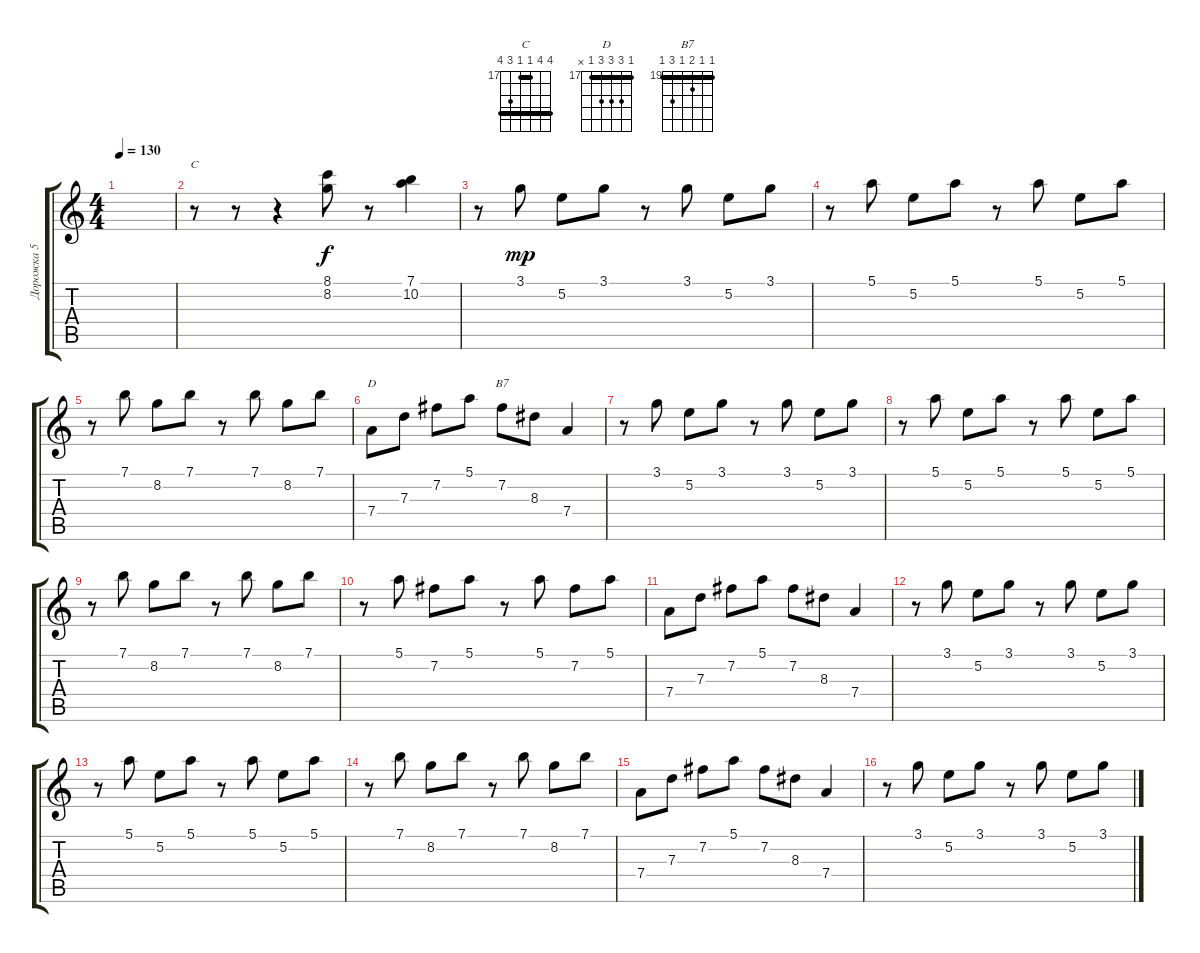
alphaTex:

\track ("Дорожка 5" "Дорожка 5") {instrument distortionguitar}
\staff {score tabs}
\tuning (E4 B3 G3 D3 A2 E2) {hide}
\chord ("C" 20 20 17 17 19 20) {firstfret 17 barre (17 20)}
\chord ("D" 17 19 19 19 17 x) {firstfret 17 barre 17}
\chord ("B7" 19 19 20 19 21 19) {firstfret 19 barre 19}
\ts (4 4)
\tempo 130
\clef g2
\ks c
|
r.8{ch "C"} r.8 r.4 (8.1 8.2).8 r.8 (7.1 10.2).4 |
r.8 3.1.8{dy mp} 5.2.8 3.1.8 r.8 3.1.8 5.2.8 3.1.8 |
r.8 5.1.8 5.2.8 5.1.8 r.8 5.1.8 5.2.8 5.1.8 |
r.8 7.1.8 8.2.8 7.1.8 r.8 7.1.8 8.2.8 7.1.8 |
7.4.8{ch "D"} 7.3.8 7.2.8 5.1.8 7.2.8{ch "B7"} 8.3.8 7.4.4 |
r.8 3.1.8 5.2.8 3.1.8 r.8 3.1.8 5.2.8 3.1.8 |
r.8 5.1.8 5.2.8 5.1.8 r.8 5.1.8 5.2.8 5.1.8 |
r.8 7.1.8 8.2.8 7.1.8 r.8 7.1.8 8.2.8 7.1.8 |
r.8 5.1.8 7.2.8 5.1.8 r.8 5.1.8 7.2.8 5.1.8 |
7.4.8 7.3.8 7.2.8 5.1.8 7.2.8 8.3.8 7.4.4 |
r.8 3.1.8 5.2.8 3.1.8 r.8 3.1.8 5.2.8 3.1.8 |
r.8 5.1.8 5.2.8 5.1.8 r.8 5.1.8 5.2.8 5.1.8 |
r.8 7.1.8 8.2.8 7.1.8 r.8 7.1.8 8.2.8 7.1.8 |
7.4.8 7.3.8 7.2.8 5.1.8 7.2.8 8.3.8 7.4.4 |
r.8 3.1.8 5.2.8 3.1.8 r.8 3.1.8 5.2.8 3.1.8
